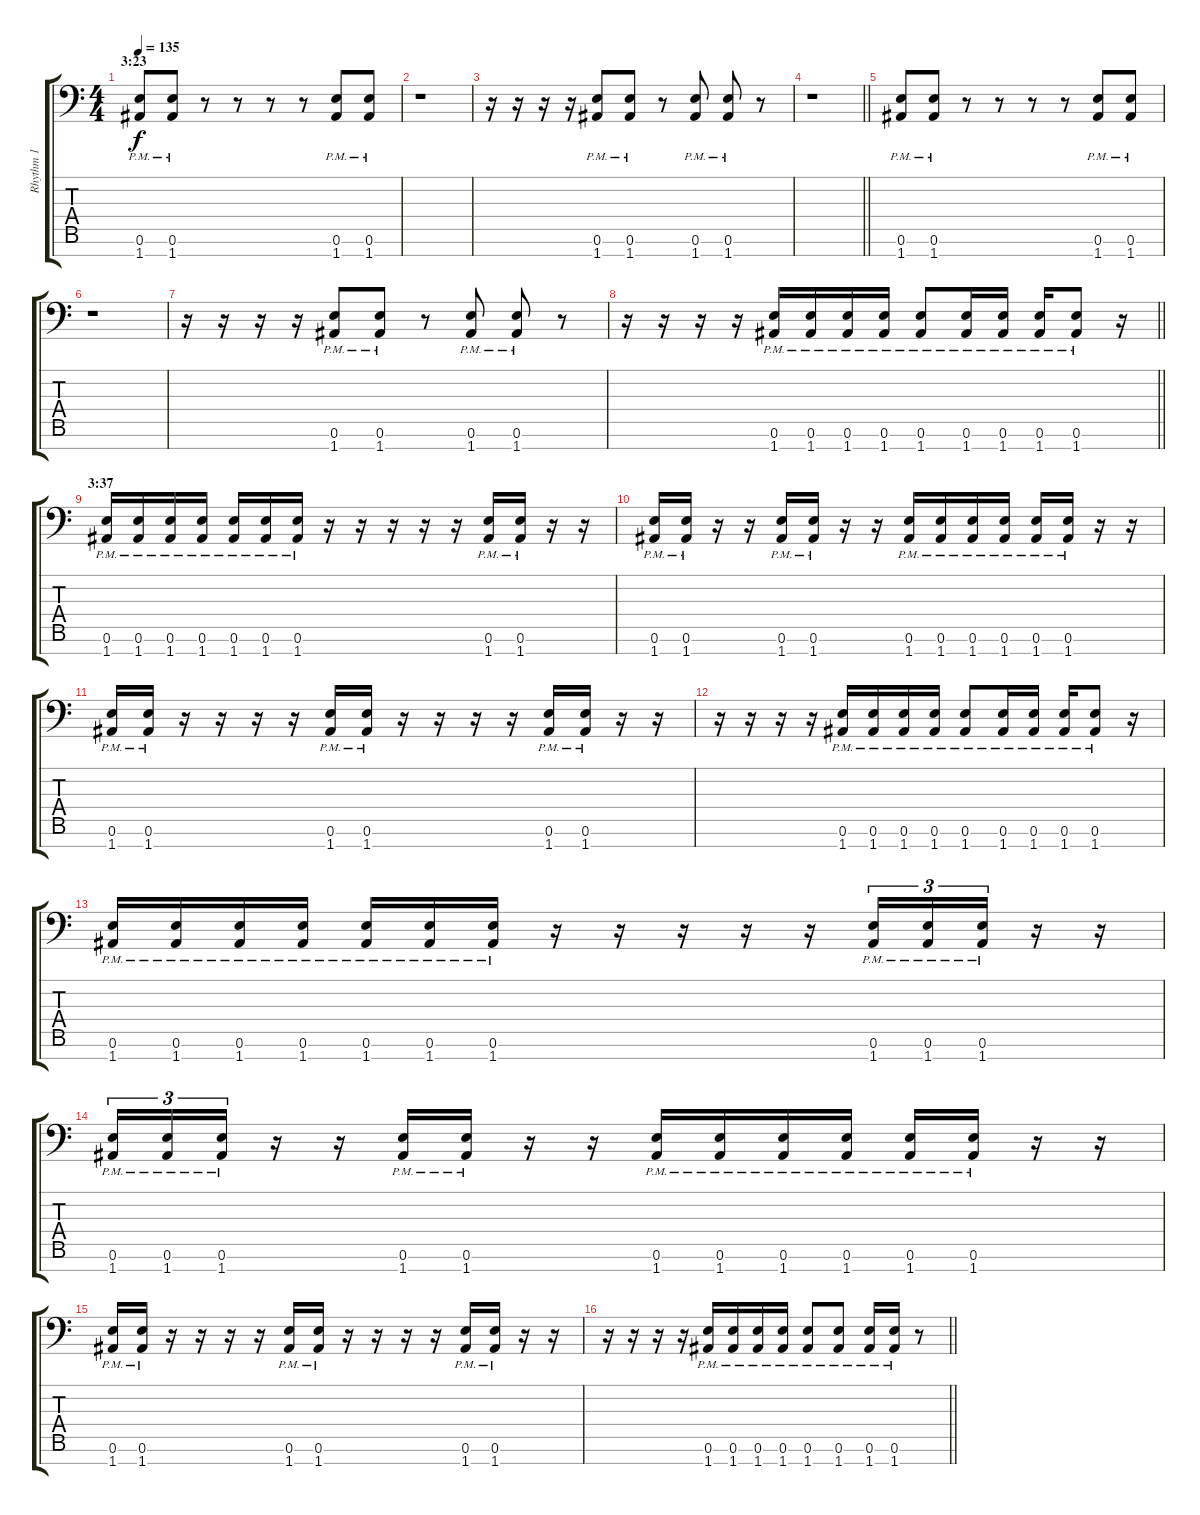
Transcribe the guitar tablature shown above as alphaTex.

\track ("Rhythm 1" "Rhythm 1") {instrument distortionguitar}
\staff {score tabs}
\tuning (E4 B3 G3 D3 A2 E2 A1) {hide}
\ts (4 4)
\section ("" "3:23")
\tempo 135
\clef f4
\ks c
(0.6{pm} 1.7{pm}).8{dy f} (0.6{pm} 1.7{pm}).8 r.8 r.8 r.8 r.8 (0.6{pm} 1.7{pm}).8 (0.6{pm} 1.7{pm}).8 |
r.1 |
r.16 r.16 r.16 r.16 (0.6{pm} 1.7{pm}).8 (0.6{pm} 1.7{pm}).8 r.8 (0.6{pm} 1.7{pm}).8 (0.6{pm} 1.7{pm}).8 r.8 |
\barLineRight lightlight
r.1 |
(0.6{pm} 1.7{pm}).8 (0.6{pm} 1.7{pm}).8 r.8 r.8 r.8 r.8 (0.6{pm} 1.7{pm}).8 (0.6{pm} 1.7{pm}).8 |
r.1 |
r.16 r.16 r.16 r.16 (0.6{pm} 1.7{pm}).8 (0.6{pm} 1.7{pm}).8 r.8 (0.6{pm} 1.7{pm}).8 (0.6{pm} 1.7{pm}).8 r.8 |
\barLineRight lightlight
r.16 r.16 r.16 r.16 (0.6{pm} 1.7{pm}).16 (0.6{pm} 1.7{pm}).16 (0.6{pm} 1.7{pm}).16 (0.6{pm} 1.7{pm}).16 (0.6{pm} 1.7{pm}).8 (0.6{pm} 1.7{pm}).16 (0.6{pm} 1.7{pm}).16 (0.6{pm} 1.7{pm}).16 (0.6{pm} 1.7{pm}).8 r.16 |
\section ("" "3:37")
(0.6{pm} 1.7{pm}).16 (0.6{pm} 1.7{pm}).16 (0.6{pm} 1.7{pm}).16 (0.6{pm} 1.7{pm}).16 (0.6{pm} 1.7{pm}).16 (0.6{pm} 1.7{pm}).16 (0.6{pm} 1.7{pm}).16 r.16 r.16 r.16 r.16 r.16 (0.6{pm} 1.7{pm}).16 (0.6{pm} 1.7{pm}).16 r.16 r.16 |
(0.6{pm} 1.7{pm}).16 (0.6{pm} 1.7{pm}).16 r.16 r.16 (0.6{pm} 1.7{pm}).16 (0.6{pm} 1.7{pm}).16 r.16 r.16 (0.6{pm} 1.7{pm}).16 (0.6{pm} 1.7{pm}).16 (0.6{pm} 1.7{pm}).16 (0.6{pm} 1.7{pm}).16 (0.6{pm} 1.7{pm}).16 (0.6{pm} 1.7{pm}).16 r.16 r.16 |
(0.6{pm} 1.7{pm}).16 (0.6{pm} 1.7{pm}).16 r.16 r.16 r.16 r.16 (0.6{pm} 1.7{pm}).16 (0.6{pm} 1.7{pm}).16 r.16 r.16 r.16 r.16 (0.6{pm} 1.7{pm}).16 (0.6{pm} 1.7{pm}).16 r.16 r.16 |
r.16 r.16 r.16 r.16 (0.6{pm} 1.7{pm}).16 (0.6{pm} 1.7{pm}).16 (0.6{pm} 1.7{pm}).16 (0.6{pm} 1.7{pm}).16 (0.6{pm} 1.7{pm}).8 (0.6{pm} 1.7{pm}).16 (0.6{pm} 1.7{pm}).16 (0.6{pm} 1.7{pm}).16 (0.6{pm} 1.7{pm}).8 r.16 |
(0.6{pm} 1.7{pm}).16 (0.6{pm} 1.7{pm}).16 (0.6{pm} 1.7{pm}).16 (0.6{pm} 1.7{pm}).16 (0.6{pm} 1.7{pm}).16 (0.6{pm} 1.7{pm}).16 (0.6{pm} 1.7{pm}).16 r.16 r.16 r.16 r.16 r.16 (0.6{pm} 1.7{pm}).16{tu (3 2)} (0.6{pm} 1.7{pm}).16{tu (3 2)} (0.6{pm} 1.7{pm}).16{tu (3 2)} r.16 r.16 |
(0.6{pm} 1.7{pm}).16{tu (3 2)} (0.6{pm} 1.7{pm}).16{tu (3 2)} (0.6{pm} 1.7{pm}).16{tu (3 2)} r.16 r.16 (0.6{pm} 1.7{pm}).16 (0.6{pm} 1.7{pm}).16 r.16 r.16 (0.6{pm} 1.7{pm}).16 (0.6{pm} 1.7{pm}).16 (0.6{pm} 1.7{pm}).16 (0.6{pm} 1.7{pm}).16 (0.6{pm} 1.7{pm}).16 (0.6{pm} 1.7{pm}).16 r.16 r.16 |
(0.6{pm} 1.7{pm}).16 (0.6{pm} 1.7{pm}).16 r.16 r.16 r.16 r.16 (0.6{pm} 1.7{pm}).16 (0.6{pm} 1.7{pm}).16 r.16 r.16 r.16 r.16 (0.6{pm} 1.7{pm}).16 (0.6{pm} 1.7{pm}).16 r.16 r.16 |
\barLineRight lightlight
r.16 r.16 r.16 r.16 (0.6{pm} 1.7{pm}).16 (0.6{pm} 1.7{pm}).16 (0.6{pm} 1.7{pm}).16 (0.6{pm} 1.7{pm}).16 (0.6{pm} 1.7{pm}).8 (0.6{pm} 1.7{pm}).8 (0.6{pm} 1.7{pm}).16 (0.6{pm} 1.7{pm}).16 r.8
